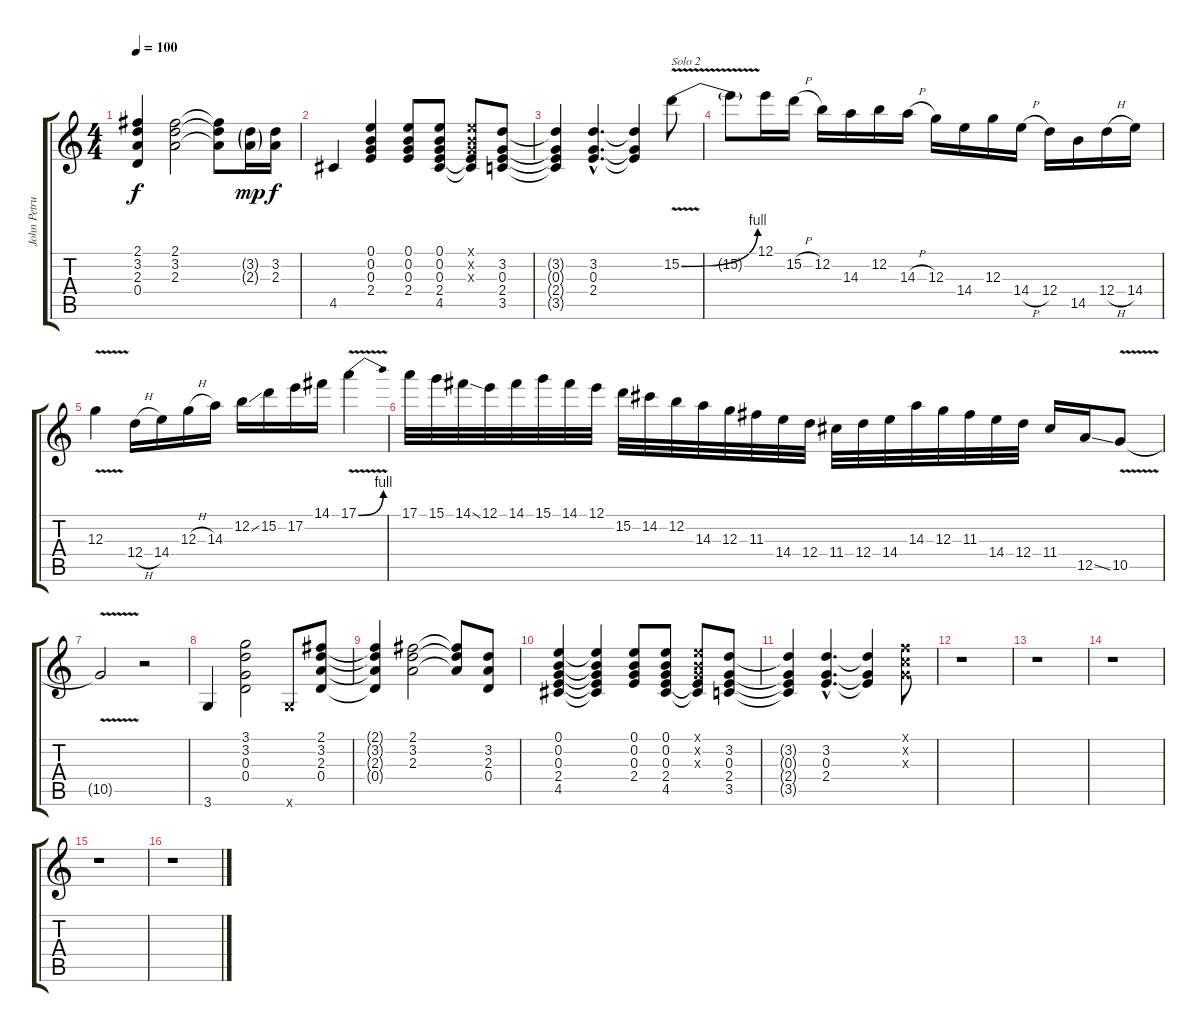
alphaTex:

\track ("John Petrucci" "John Petru") {instrument electricguitarclean}
\staff {score tabs}
\tuning (E4 B3 G3 D3 A2 E2) {hide}
\ts (4 4)
\tempo 100
\clef g2
\ks c
(2.1{t} 3.2{t} 2.3{t} 0.4{t}).4{dy f} (2.1 3.2 2.3).2 (2.1{t} 3.2{t} 2.3{t}).8 (3.2{g} 2.3{g}).16{dy mp} (3.2 2.3).16{dy f} |
4.5.4 (0.1 0.2 0.3 2.4).4 (0.1 0.2 0.3 2.4).8 (0.1 0.2 0.3 2.4 4.5).8 (0.1{x} 0.2{x} 0.3{x} 2.4{t} 4.5{t}).8 (3.2 0.3 2.4 3.5).8 |
(3.2{t} 0.3{t} 2.4{t} 3.5{t}).4 (3.2{hac} 0.3{hac} 2.4{hac}).4{d} (3.2{t} 0.3{t} 2.4{t}).4 15.2{be (bend 0 0 60 4) v}.8{txt "Solo 2" instrument distortionguitar} |
15.2{t}.8 12.1.16 15.2{h}.16 12.2.16 14.3.16 12.2.16 14.3{h}.16 12.3.16 14.4.16 12.3.16 14.4{h}.16 12.4.16 14.5.16 12.4{h}.16 14.4.16 |
12.3{v}.4 12.4{h}.16 14.4.16 12.3{h}.16 14.3.16 12.2{ss}.16 15.2.16 17.2.16 14.1.16 17.1{be (bend 0 0 60 4) v}.4 |
17.1.32 15.1.32 14.1{ss}.32 12.1.32 14.1.32 15.1.32 14.1.32 12.1.32 15.2.32 14.2.32 12.2.32 14.3.32 12.3.32 11.3.32 14.4.32 12.4.32 11.4.32 12.4.32 14.4.32 14.3.32 12.3.32 11.3.32 14.4.32 12.4.32 11.4.16 12.5{ss}.16 10.5{v}.8 |
10.5{t}.2 r.2 |
3.6.4{instrument electricguitarclean} (3.1 3.2 0.3 0.4).2 3.6{x}.8 (2.1 3.2 2.3 0.4).8 |
(2.1{t} 3.2{t} 2.3{t} 0.4{t}).4 (2.1 3.2 2.3).2 (2.1{t} 3.2{t} 2.3{t}).8 (3.2 2.3 0.4).8 |
(0.1 0.2 0.3 2.4 4.5).4 (0.1{t} 0.2{t} 0.3{t} 2.4{t} 4.5{t}).4 (0.1 0.2 0.3 2.4).8 (0.1 0.2 0.3 2.4 4.5).8 (0.1{x} 0.2{x} 0.3{x} 2.4{t} 4.5{t}).8 (3.2 0.3 2.4 3.5).8 |
(3.2{t} 0.3{t} 2.4{t} 3.5{t}).4 (3.2{hac} 0.3{hac} 2.4{hac}).4{d} (3.2{t} 0.3{t} 2.4{t}).4 (1.1{x} 1.2{x} 0.3{x}).8 |
r.1 |
r.1 |
r.1 |
r.1 |
r.1
